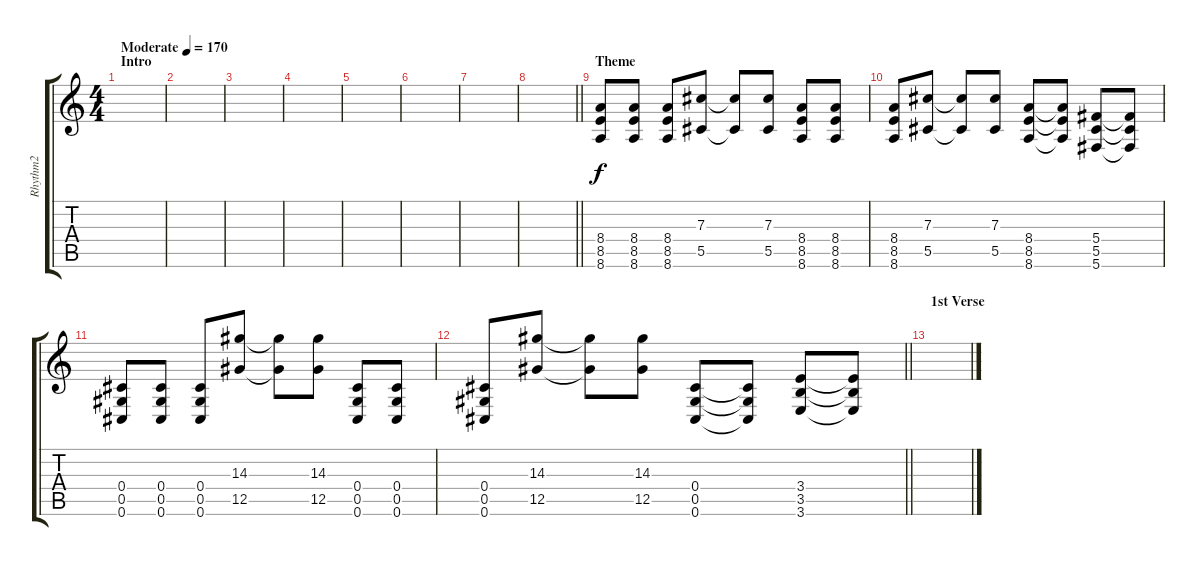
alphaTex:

\track ("Rhythm2" "Rhythm2") {instrument overdrivenguitar}
\staff {score tabs}
\tuning (Eb4 Bb3 Gb3 Db3 Ab2 Db2) {hide}
\ts (4 4)
\section ("" "Intro")
\tempo (170 "Moderate")
\clef g2
\ks c
|
|
|
|
|
|
|
\barLineRight lightlight
|
\section ("" "Theme")
(8.4 8.5 8.6).8 (8.4 8.5 8.6).8 (8.4 8.5 8.6).8 (7.3 5.5).8 (7.3{t} 5.5{t}).8 (7.3 5.5).8 (8.4 8.5 8.6).8 (8.4 8.5 8.6).8 |
(8.4 8.5 8.6).8 (7.3 5.5).8 (7.3{t} 5.5{t}).8 (7.3 5.5).8 (8.4 8.5 8.6).8 (8.4{t} 8.5{t} 8.6{t}).8 (5.4 5.5 5.6).8 (5.4{t} 5.5{t} 5.6{t}).8 |
(0.4 0.5 0.6).8 (0.4 0.5 0.6).8 (0.4 0.5 0.6).8 (14.3 12.5).8 (14.3{t} 12.5{t}).8 (14.3 12.5).8 (0.4 0.5 0.6).8 (0.4 0.5 0.6).8 |
\barLineRight lightlight
(0.4 0.5 0.6).8 (14.3 12.5).8 (14.3{t} 12.5{t}).8 (14.3 12.5).8 (0.4 0.5 0.6).8 (0.4{t} 0.5{t} 0.6{t}).8 (3.4 3.5 3.6).8 (3.4{t} 3.5{t} 3.6{t}).8 |
\section ("" "1st Verse")
